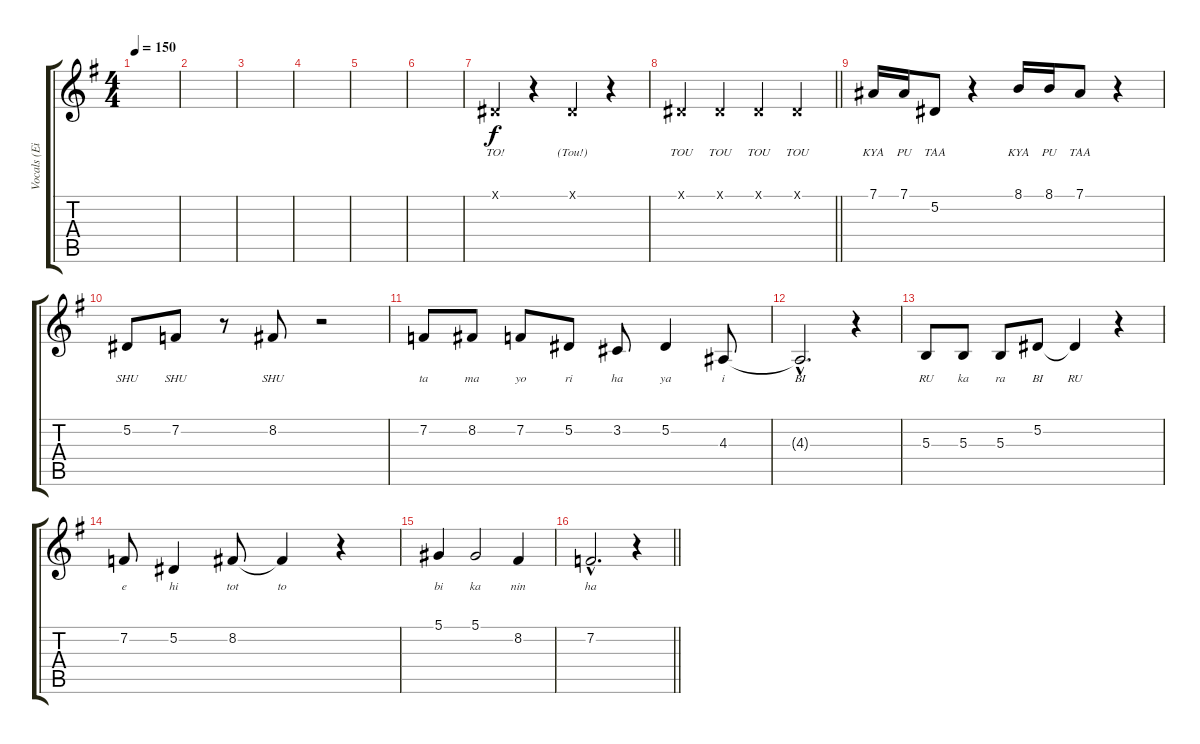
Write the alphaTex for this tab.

\track ("Vocals (Eizo)" "Vocals (Ei") {instrument flute}
\staff {score tabs}
\tuning (Eb4 Bb3 Gb3 Db3 Ab2 Eb2) {hide}
\ts (4 4)
\tempo 150
\clef g2
\ks g
|
|
|
|
|
|
0.1{x}.4{lyrics (0 "TO!") lyrics (1 "") lyrics (2 "") lyrics (3 "") lyrics (4 "")} r.4 0.1{x}.4{lyrics (0 "(Tou!)") lyrics (1 "") lyrics (2 "") lyrics (3 "") lyrics (4 "")} r.4 |
\barLineRight lightlight
0.1{x}.4{lyrics (0 "TOU") lyrics (1 "") lyrics (2 "") lyrics (3 "") lyrics (4 "")} 0.1{x}.4{lyrics (0 "TOU") lyrics (1 "") lyrics (2 "") lyrics (3 "") lyrics (4 "")} 0.1{x}.4{lyrics (0 "TOU") lyrics (1 "") lyrics (2 "") lyrics (3 "") lyrics (4 "")} 0.1{x}.4{lyrics (0 "TOU") lyrics (1 "") lyrics (2 "") lyrics (3 "") lyrics (4 "")} |
7.1.16{lyrics (0 "KYA") lyrics (1 "") lyrics (2 "") lyrics (3 "") lyrics (4 "")} 7.1.16{lyrics (0 "PU") lyrics (1 "") lyrics (2 "") lyrics (3 "") lyrics (4 "")} 5.2.8{lyrics (0 "TAA") lyrics (1 "") lyrics (2 "") lyrics (3 "") lyrics (4 "")} r.4 8.1.16{lyrics (0 "KYA") lyrics (1 "") lyrics (2 "") lyrics (3 "") lyrics (4 "")} 8.1.16{lyrics (0 "PU") lyrics (1 "") lyrics (2 "") lyrics (3 "") lyrics (4 "")} 7.1.8{lyrics (0 "TAA") lyrics (1 "") lyrics (2 "") lyrics (3 "") lyrics (4 "")} r.4 |
5.2.8{lyrics (0 "SHU") lyrics (1 "") lyrics (2 "") lyrics (3 "") lyrics (4 "")} 7.2.8{lyrics (0 "SHU") lyrics (1 "") lyrics (2 "") lyrics (3 "") lyrics (4 "")} r.8 8.2.8{lyrics (0 "SHU") lyrics (1 "") lyrics (2 "") lyrics (3 "") lyrics (4 "")} r.2 |
7.2.8{lyrics (0 "ta") lyrics (1 "") lyrics (2 "") lyrics (3 "") lyrics (4 "")} 8.2.8{lyrics (0 "ma") lyrics (1 "") lyrics (2 "") lyrics (3 "") lyrics (4 "")} 7.2.8{lyrics (0 "yo") lyrics (1 "") lyrics (2 "") lyrics (3 "") lyrics (4 "")} 5.2.8{lyrics (0 "ri") lyrics (1 "") lyrics (2 "") lyrics (3 "") lyrics (4 "")} 3.2.8{lyrics (0 "ha") lyrics (1 "") lyrics (2 "") lyrics (3 "") lyrics (4 "")} 5.2.4{lyrics (0 "ya") lyrics (1 "") lyrics (2 "") lyrics (3 "") lyrics (4 "")} 4.3.8{lyrics (0 "i") lyrics (1 "") lyrics (2 "") lyrics (3 "") lyrics (4 "")} |
4.3{hac t}.2{d lyrics (0 "BI") lyrics (1 "") lyrics (2 "") lyrics (3 "") lyrics (4 "")} r.4 |
5.3.8{lyrics (0 "RU") lyrics (1 "") lyrics (2 "") lyrics (3 "") lyrics (4 "")} 5.3.8{lyrics (0 "ka") lyrics (1 "") lyrics (2 "") lyrics (3 "") lyrics (4 "")} 5.3.8{lyrics (0 "ra") lyrics (1 "") lyrics (2 "") lyrics (3 "") lyrics (4 "")} 5.2.8{lyrics (0 "BI") lyrics (1 "") lyrics (2 "") lyrics (3 "") lyrics (4 "")} 5.2{t}.4{lyrics (0 "RU") lyrics (1 "") lyrics (2 "") lyrics (3 "") lyrics (4 "")} r.4 |
7.2.8{lyrics (0 "e") lyrics (1 "") lyrics (2 "") lyrics (3 "") lyrics (4 "")} 5.2.4{lyrics (0 "hi") lyrics (1 "") lyrics (2 "") lyrics (3 "") lyrics (4 "")} 8.2.8{lyrics (0 "tot") lyrics (1 "") lyrics (2 "") lyrics (3 "") lyrics (4 "")} 8.2{t}.4{lyrics (0 "to") lyrics (1 "") lyrics (2 "") lyrics (3 "") lyrics (4 "")} r.4 |
5.1.4{lyrics (0 "bi") lyrics (1 "") lyrics (2 "") lyrics (3 "") lyrics (4 "")} 5.1.2{lyrics (0 "ka") lyrics (1 "") lyrics (2 "") lyrics (3 "") lyrics (4 "")} 8.2.4{lyrics (0 "nin") lyrics (1 "") lyrics (2 "") lyrics (3 "") lyrics (4 "")} |
\barLineRight lightlight
7.2{hac}.2{d lyrics (0 "ha") lyrics (1 "") lyrics (2 "") lyrics (3 "") lyrics (4 "")} r.4
